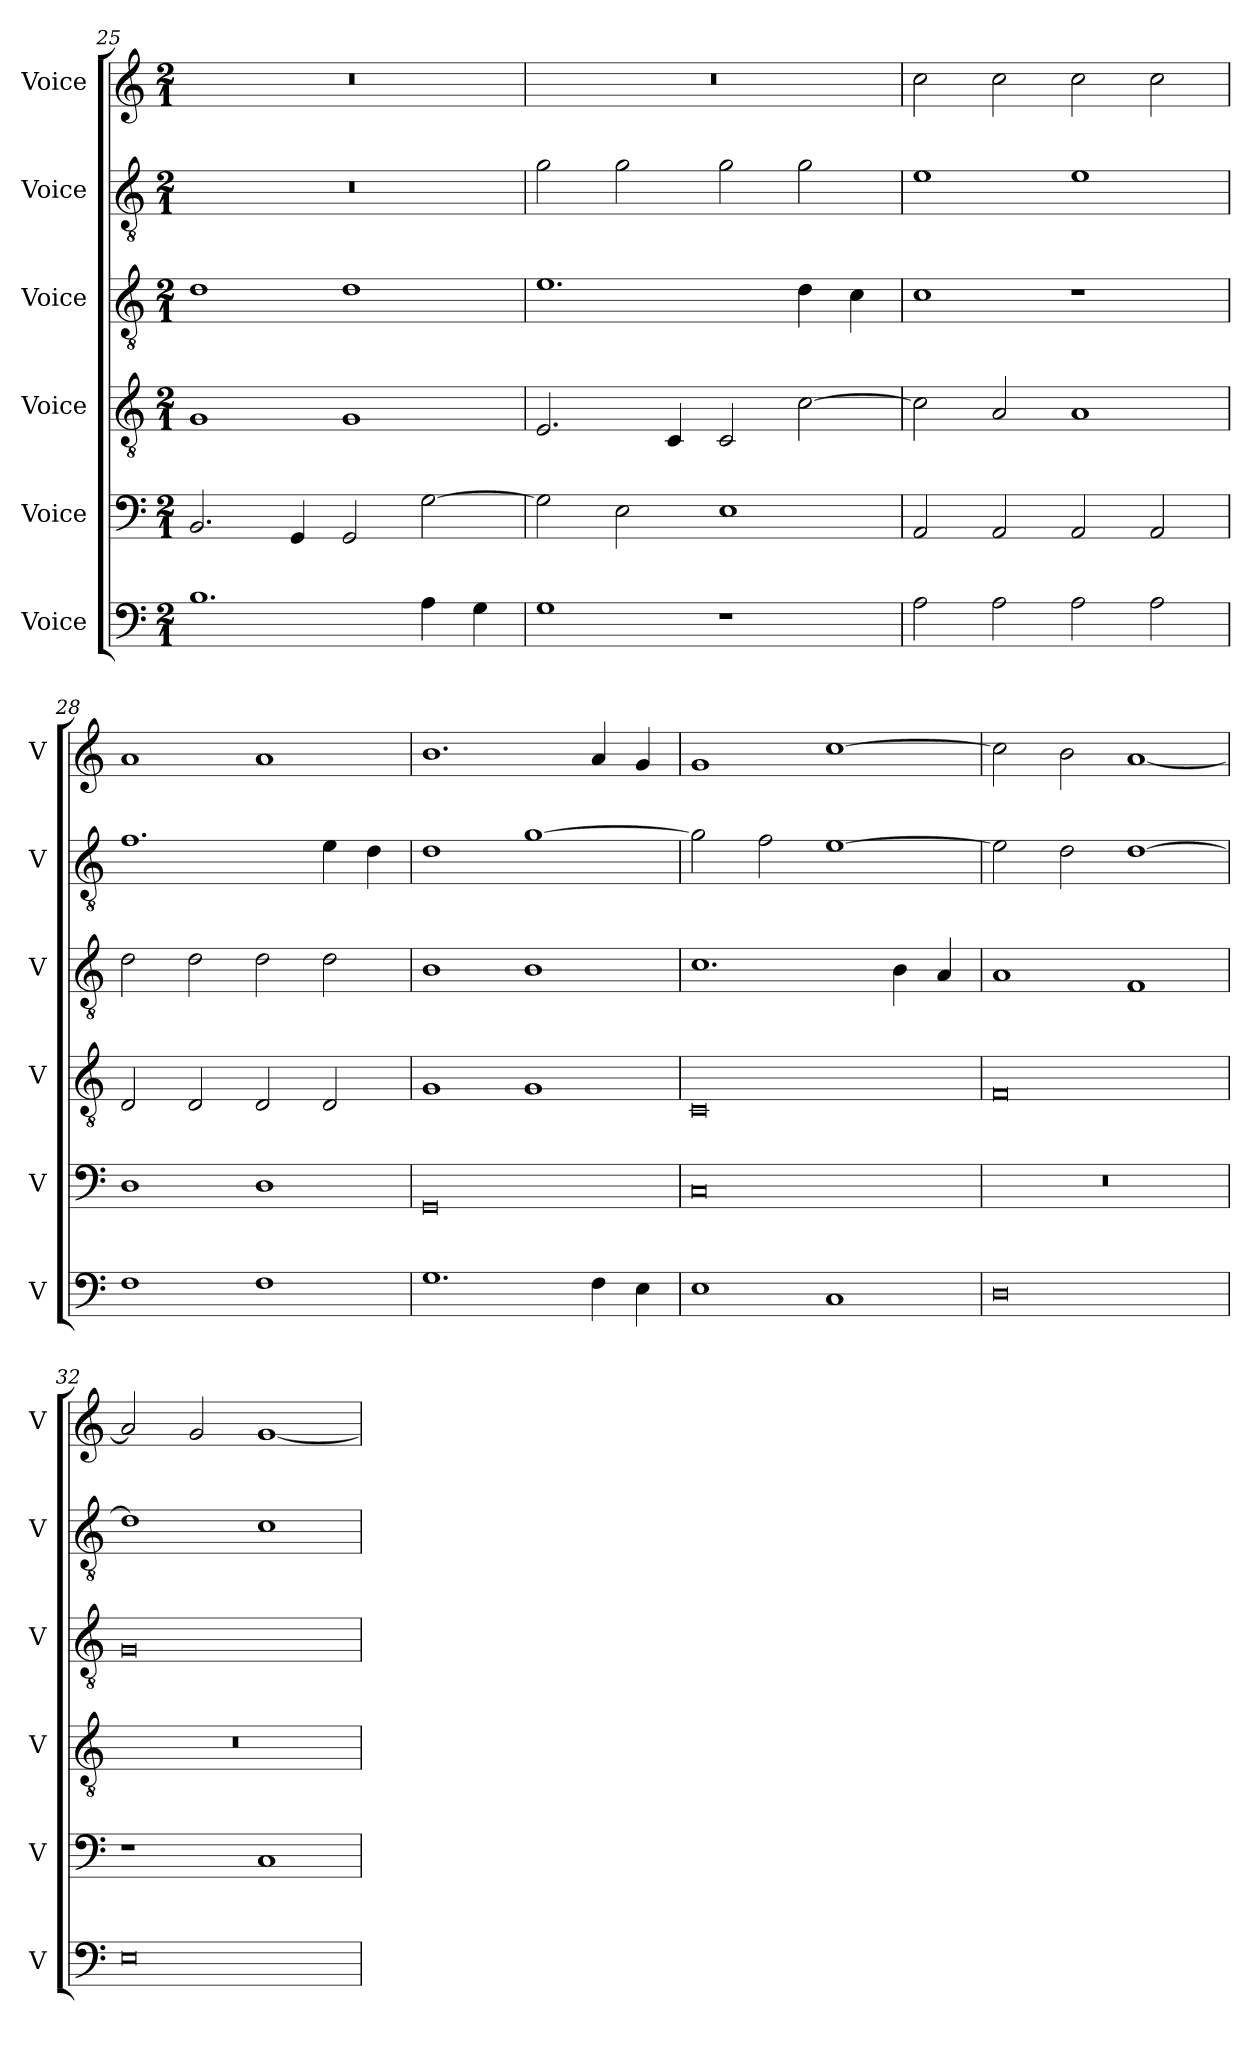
**kern	**kern	**kern	**kern	**kern	**kern
*part6	*part5	*part4	*part3	*part2	*part1
*staff6	*staff5	*staff4	*staff3	*staff2	*staff1
*I"Voice	*I"Voice	*I"Voice	*I"Voice	*I"Voice	*I"Voice
*I'V	*I'V	*I'V	*I'V	*I'V	*I'V
*clefF4	*clefF4	*clefGv2	*clefGv2	*clefGv2	*clefG2
*k[]	*k[]	*k[]	*k[]	*k[]	*k[]
*M2/1	*M2/1	*M2/1	*M2/1	*M2/1	*M2/1
=25	=25	=25	=25	=25	=25
1.B	2.BB/	1G	1d	0r	0r
.	4GG/	.	.	.	.
.	2GG/	1G	1d	.	.
4A\	[2G\	.	.	.	.
4G\	.	.	.	.	.
!!LO:LB:g=z
=26	=26	=26	=26	=26	=26
1G	2G\]	2.E/	1.e	2g\	0r
.	2E\	.	.	2g\	.
.	.	4C/	.	.	.
1r	1E	2C/	.	2g\	.
.	.	[2c\	4d\	2g\	.
.	.	.	4c\	.	.
=27	=27	=27	=27	=27	=27
2A\	2AA/	2c\]	1c	1e	2cc\
2A\	2AA/	2A/	.	.	2cc\
2A\	2AA/	1A	1r	1e	2cc\
2A\	2AA/	.	.	.	2cc\
=28	=28	=28	=28	=28	=28
1F	1D	2D/	2d\	1.f	1a
.	.	2D/	2d\	.	.
1F	1D	2D/	2d\	.	1a
.	.	2D/	2d\	4e\	.
.	.	.	.	4d\	.
=29	=29	=29	=29	=29	=29
1.G	0GG	1G	1B	1d	1.b
.	.	1G	1B	[1g	.
4F\	.	.	.	.	4a/
4E\	.	.	.	.	4g/
!!LO:PB:g=z
=30	=30	=30	=30	=30	=30
1E	0C	0C	1.c	2g\]	1g
.	.	.	.	2f\	.
1C	.	.	.	[1e	[1cc
.	.	.	4B\	.	.
.	.	.	4A/	.	.
=31	=31	=31	=31	=31	=31
0D	0r	0F	1A	2e\]	2cc\]
.	.	.	.	2d\	2b\
.	.	.	1F	[1d	[1a
=32	=32	=32	=32	=32	=32
0E	1r	0r	0G	1d]	2a/]
.	.	.	.	.	2g/
.	1C	.	.	1c	[1g
=	=	=	=	=	=
*-	*-	*-	*-	*-	*-
